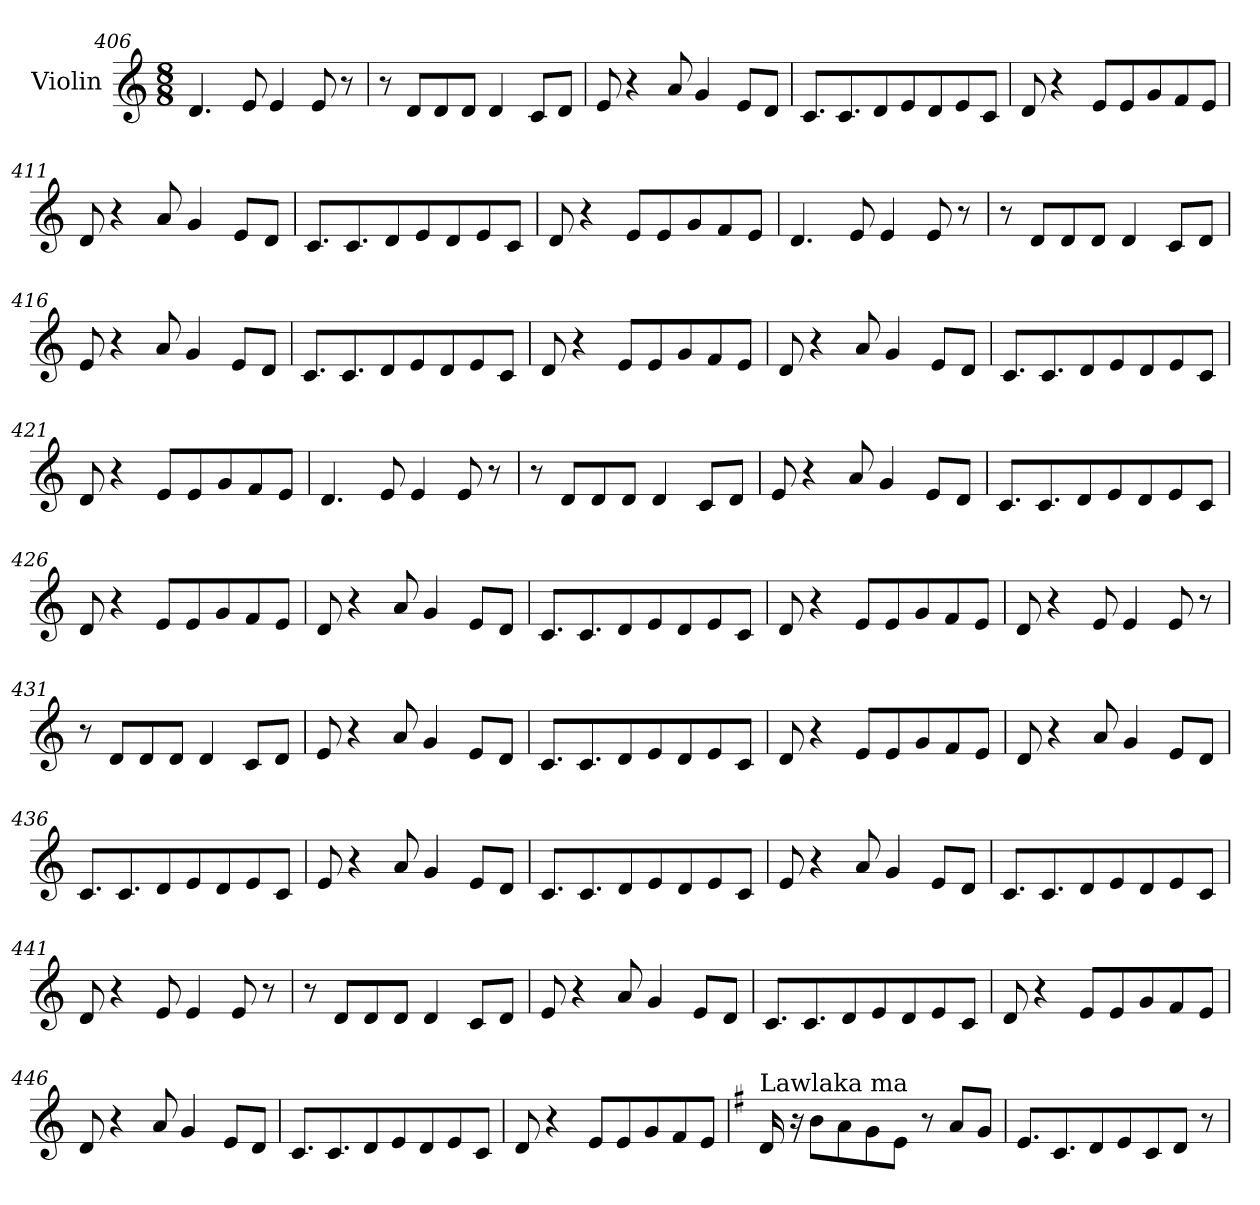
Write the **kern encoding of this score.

**kern
*part1
*staff1
*I"Violin
*clefG2
*k[]
*C:
*M8/8
=406
4.d/
8e/
4e/
8e/
8r
!!LO:PB:g=z
=407
8r
8d/L
8d/
8d/J
4d/
8c/L
8d/J
=408
8e/
4r
8a/
4g/
8e/L
8d/J
=409
8.c/L
8.c/
8d/
8e/
8d/
8e/
8c/J
=410
8d/
4r
8e/L
8e/
8g/
8f/
8e/J
!!LO:LB:g=z
=411
8d/
4r
8a/
4g/
8e/L
8d/J
=412
8.c/L
8.c/
8d/
8e/
8d/
8e/
8c/J
=413
8d/
4r
8e/L
8e/
8g/
8f/
8e/J
=414
4.d/
8e/
4e/
8e/
8r
!!LO:LB:g=z
=415
8r
8d/L
8d/
8d/J
4d/
8c/L
8d/J
=416
8e/
4r
8a/
4g/
8e/L
8d/J
=417
8.c/L
8.c/
8d/
8e/
8d/
8e/
8c/J
=418
8d/
4r
8e/L
8e/
8g/
8f/
8e/J
!!LO:LB:g=z
=419
8d/
4r
8a/
4g/
8e/L
8d/J
=420
8.c/L
8.c/
8d/
8e/
8d/
8e/
8c/J
=421
8d/
4r
8e/L
8e/
8g/
8f/
8e/J
=422
4.d/
8e/
4e/
8e/
8r
!!LO:LB:g=z
=423
8r
8d/L
8d/
8d/J
4d/
8c/L
8d/J
=424
8e/
4r
8a/
4g/
8e/L
8d/J
=425
8.c/L
8.c/
8d/
8e/
8d/
8e/
8c/J
=426
8d/
4r
8e/L
8e/
8g/
8f/
8e/J
!!LO:LB:g=z
=427
8d/
4r
8a/
4g/
8e/L
8d/J
=428
8.c/L
8.c/
8d/
8e/
8d/
8e/
8c/J
=429
8d/
4r
8e/L
8e/
8g/
8f/
8e/J
=430
8d/
4r
8e/
4e/
8e/
8r
!!LO:LB:g=z
=431
8r
8d/L
8d/
8d/J
4d/
8c/L
8d/J
=432
8e/
4r
8a/
4g/
8e/L
8d/J
=433
8.c/L
8.c/
8d/
8e/
8d/
8e/
8c/J
=434
8d/
4r
8e/L
8e/
8g/
8f/
8e/J
!!LO:LB:g=z
=435
8d/
4r
8a/
4g/
8e/L
8d/J
=436
8.c/L
8.c/
8d/
8e/
8d/
8e/
8c/J
=437
8e/
4r
8a/
4g/
8e/L
8d/J
=438
8.c/L
8.c/
8d/
8e/
8d/
8e/
8c/J
!!LO:PB:g=z
=439
8e/
4r
8a/
4g/
8e/L
8d/J
=440
8.c/L
8.c/
8d/
8e/
8d/
8e/
8c/J
=441
8d/
4r
8e/
4e/
8e/
8r
=442
8r
8d/L
8d/
8d/J
4d/
8c/L
8d/J
!!LO:LB:g=z
=443
8e/
4r
8a/
4g/
8e/L
8d/J
=444
8.c/L
8.c/
8d/
8e/
8d/
8e/
8c/J
=445
8d/
4r
8e/L
8e/
8g/
8f/
8e/J
=446
8d/
4r
8a/
4g/
8e/L
8d/J
!!LO:LB:g=z
=447
8.c/L
8.c/
8d/
8e/
8d/
8e/
8c/J
=448
8d/
4r
8e/L
8e/
8g/
8f/
8e/J
=449
*k[f#]
*G:
!LO:TX:a:t=Lawlaka ma
16d/
16r
8b\L
8a\
8g\
8e\J
8r
8a/L
8g/J
=450
8.e/L
8.c/
8d/
8e/
8c/
8d/J
8r
=
*-
